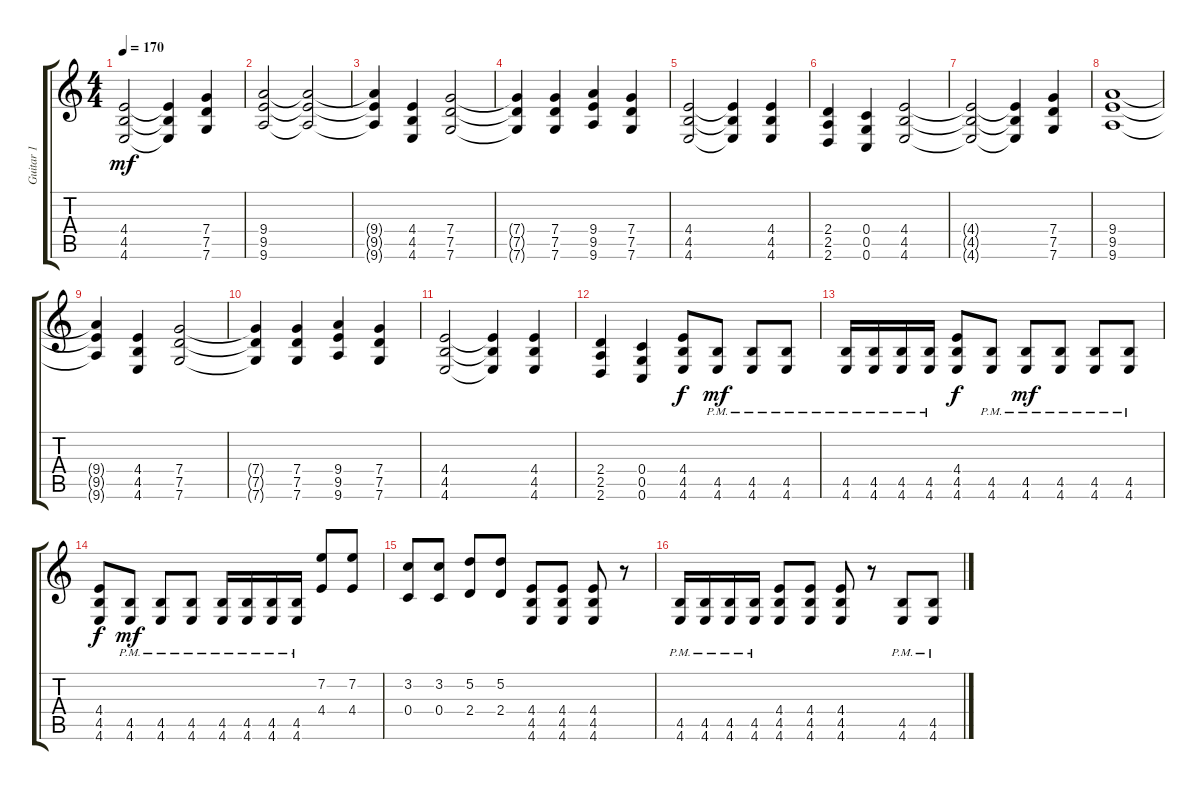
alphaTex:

\track ("Guitar 1" "Guitar 1") {instrument overdrivenguitar}
\staff {score tabs}
\tuning (D4 A3 F3 C3 G2 C2) {hide}
\ts (4 4)
\tempo 170
\clef g2
\ks c
(4.4{t} 4.5{t} 4.6{t}).2{dy mf} (4.4{t} 4.5{t} 4.6{t}).4 (7.4 7.5 7.6).4 |
(9.4 9.5 9.6).2 (9.4{t} 9.5{t} 9.6{t}).2 |
(9.4{t} 9.5{t} 9.6{t}).4 (4.4 4.5 4.6).4 (7.4 7.5 7.6).2 |
(7.4{t} 7.5{t} 7.6{t}).4 (7.4 7.5 7.6).4 (9.4 9.5 9.6).4 (7.4 7.5 7.6).4 |
(4.4 4.5 4.6).2 (4.4{t} 4.5{t} 4.6{t}).4 (4.4 4.5 4.6).4 |
(2.4 2.5 2.6).4 (0.4 0.5 0.6).4 (4.4 4.5 4.6).2 |
(4.4{t} 4.5{t} 4.6{t}).2 (4.4{t} 4.5{t} 4.6{t}).4 (7.4 7.5 7.6).4 |
(9.4 9.5 9.6).1 |
(9.4{t} 9.5{t} 9.6{t}).4 (4.4 4.5 4.6).4 (7.4 7.5 7.6).2 |
(7.4{t} 7.5{t} 7.6{t}).4 (7.4 7.5 7.6).4 (9.4 9.5 9.6).4 (7.4 7.5 7.6).4 |
(4.4 4.5 4.6).2 (4.4{t} 4.5{t} 4.6{t}).4 (4.4 4.5 4.6).4 |
(2.4 2.5 2.6).4 (0.4 0.5 0.6).4 (4.4 4.5 4.6).8{dy f} (4.5{pm} 4.6{pm}).8{dy mf} (4.5{pm} 4.6{pm}).8 (4.5{pm} 4.6{pm}).8 |
(4.5{pm} 4.6{pm}).16 (4.5{pm} 4.6{pm}).16 (4.5{pm} 4.6{pm}).16 (4.5{pm} 4.6{pm}).16 (4.4 4.5 4.6).8{dy f} (4.5{pm} 4.6{pm}).8 (4.5{pm} 4.6{pm}).8{dy mf} (4.5{pm} 4.6{pm}).8 (4.5{pm} 4.6{pm}).8 (4.5{pm} 4.6{pm}).8 |
(4.4 4.5 4.6).8{dy f} (4.5{pm} 4.6{pm}).8{dy mf} (4.5{pm} 4.6{pm}).8 (4.5{pm} 4.6{pm}).8 (4.5{pm} 4.6{pm}).16 (4.5{pm} 4.6{pm}).16 (4.5{pm} 4.6{pm}).16 (4.5{pm} 4.6{pm}).16 (7.2 4.4).8 (7.2 4.4).8 |
(3.2 0.4).8 (3.2 0.4).8 (5.2 2.4).8 (5.2 2.4).8 (4.4 4.5 4.6).8 (4.4 4.5 4.6).8 (4.4 4.5 4.6).8 r.8 |
(4.5{pm} 4.6{pm}).16 (4.5{pm} 4.6{pm}).16 (4.5{pm} 4.6{pm}).16 (4.5{pm} 4.6{pm}).16 (4.4 4.5 4.6).8 (4.4 4.5 4.6).8 (4.4 4.5 4.6).8 r.8 (4.5{pm} 4.6{pm}).8 (4.5{pm} 4.6{pm}).8
